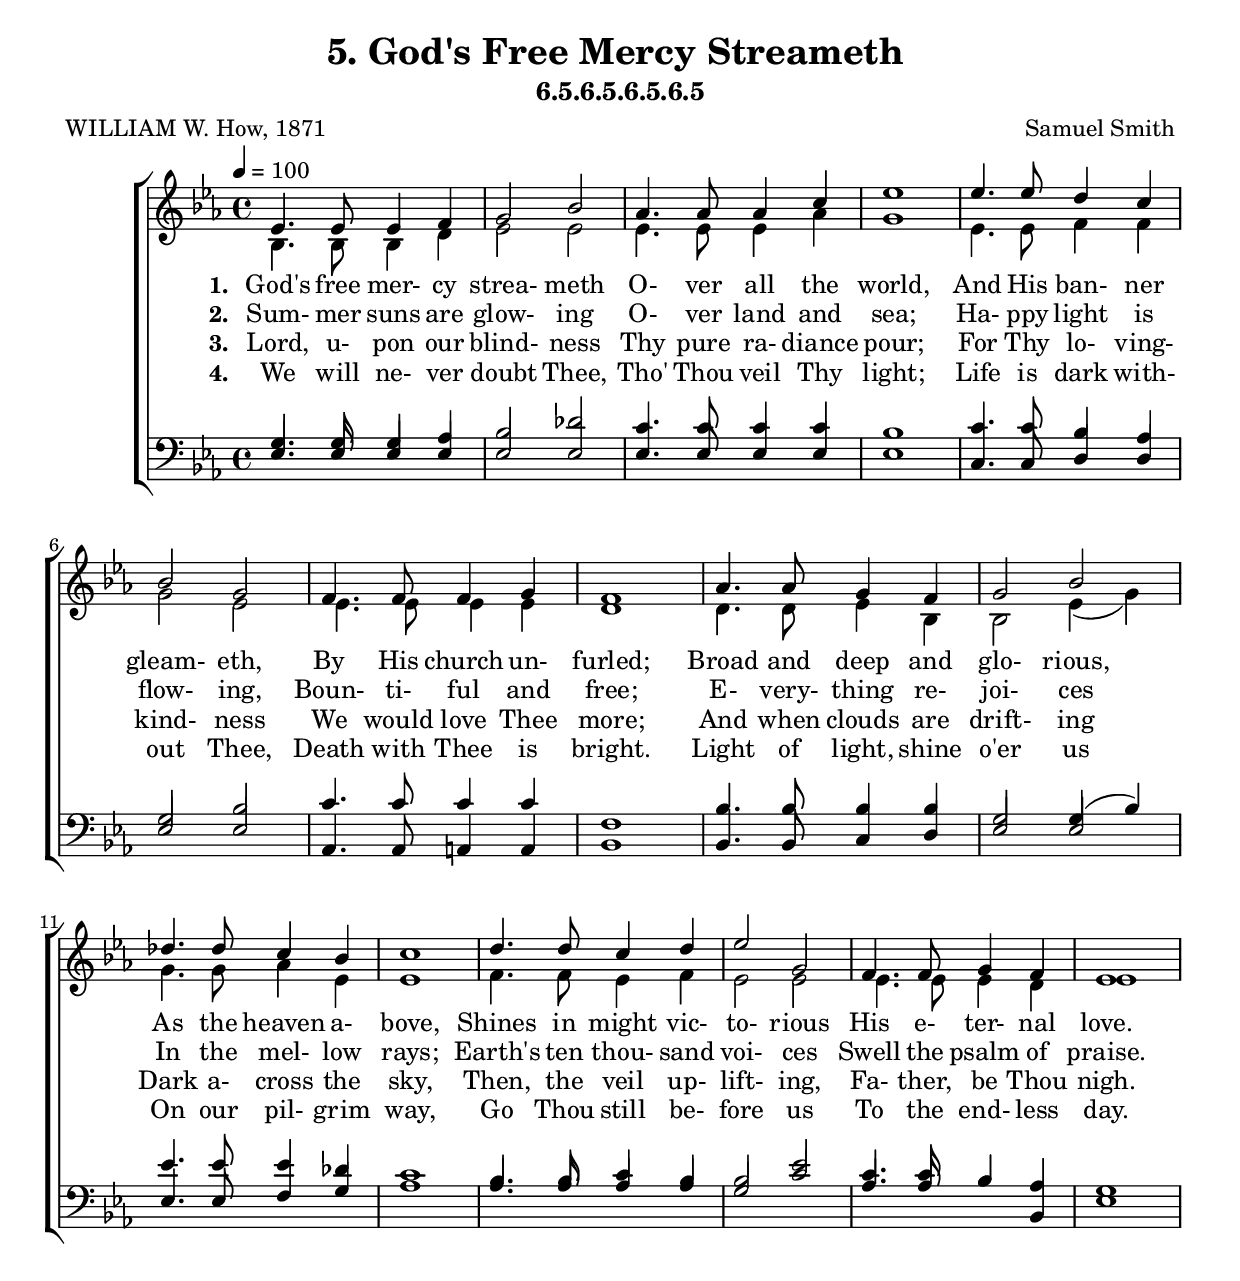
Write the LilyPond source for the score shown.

\header
    {
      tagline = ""  % removed
      title = "5. God's Free Mercy Streameth "
      composer = " Samuel Smith "
      poet = " WILLIAM W. How, 1871 "
      subtitle = "6.5.6.5.6.5.6.5"
    }
    \version "2.18.2"
    %
    %% global for all staves
    %
global = { \key ees \major \time 4/4 \tempo 4 = 100  }
%Individual voices

soprano = {ees'4. ees'8 ees'4 f'4 g'2 bes'2 aes'4. aes'8 aes'4 c''4 ees''1 ees''4. ees''8 d''4 c''4 bes'2 g'2 f'4. f'8 f'4 g'4 f'1 aes'4. aes'8 g'4 f'4 g'2 bes'2 des''4. des''8 c''4 bes'4 c''1 d''4. d''8 c''4 d''4 ees''2 g'2 f'4. f'8 g'4 f'4 ees'1 }
alto = {bes4. bes8 bes4 d'4 ees'2 ees'2 ees'4. ees'8 ees'4 aes'4 g'1 ees'4. ees'8 f'4 f'4 g'2 ees'2 ees'4. ees'8 ees'4 ees'4 d'1 d'4. d'8 ees'4 bes4 bes2 ees'4 (g'4) g'4. g'8 aes'4 ees'4 ees'1 f'4. f'8 ees'4 f'4 ees'2 ees'2 ees'4. ees'8 ees'4 d'4 ees'1 }
tenor = {g4. g8 g4 aes4 bes2 des'2 c'4. c'8 c'4 c'4 bes1 c'4. c'8 bes4 aes4 g2 bes2 c'4. c'8 c'4 c'4 f1 bes4. bes8 bes4 bes4 g2 g4 (bes4) ees'4. ees'8 ees'4 des'4 c'1 bes4. bes8 c'4 bes4 bes2 ees'2 c'4. c'8 bes4 aes4 g1 }
bass = {ees4. ees8 ees4 ees4 ees2 ees2 ees4. ees8 ees4 ees4 ees1 c4. c8 d4 d4 ees2 ees2 aes,4. aes,8 a,4 a,4 bes,1 bes,4. bes,8 c4 d4 ees2 ees2 ees4. ees8 f4 g4 aes1 aes4. aes8 aes4 aes4 g2 c'2 aes4. aes8 bes4 bes,4 ees1 }
%lyrics
stanzaa =  \lyricmode { \set stanza = #"1. "God's free mer- cy strea- meth O- ver all the world, And His ban- ner gleam- eth, By His church un- furled; Broad and deep and glo- rious, As the heaven a- bove, Shines in might vic- to- rious His e- ter- nal love. }
stanzab =  \lyricmode { \set stanza = #"2. "Sum- mer suns are glow- ing O- ver land and sea; Ha- ppy light is flow- ing, Boun- ti- ful and free; E- very- thing re- joi- ces In the mel- low rays; Earth's ten thou- sand voi- ces Swell the psalm of praise. }
stanzac =  \lyricmode { \set stanza = #"3. "Lord, u- pon our blind- ness Thy pure ra- diance pour; For Thy lo- ving- kind- ness We would love Thee more; And when clouds are drift- ing Dark a- cross the sky, Then, the veil up- lift- ing, Fa- ther, be Thou nigh. }
stanzad =  \lyricmode { \set stanza = #"4. "We will ne- ver doubt Thee, Tho' Thou veil Thy light; Life is dark with- out Thee, Death with Thee is bright. Light of light, shine o'er us On our pil- grim way, Go Thou still be- fore us To the end- less day. }
\score {
      \new ChoirStaff <<
       \new Staff <<
\clef "treble"
      \new Voice = "Sop" { \voiceOne \global \soprano}
\new Voice = "Alto" { \voiceTwo \global \alto}

      \new Lyrics \lyricsto "Sop" { \stanzaa }
\new Lyrics \lyricsto "Sop" { \stanzab }
\new Lyrics \lyricsto "Sop" { \stanzac }
\new Lyrics \lyricsto "Sop" { \stanzad }

>>

        \new Staff <<
      \clef "bass"
      \new Voice = "Tenor" { \voiceOne \global \tenor}
\new Voice = "Bass" { \voiceOne \global \bass}

      
>>

      >>
    \layout{}
    \midi{}
    }